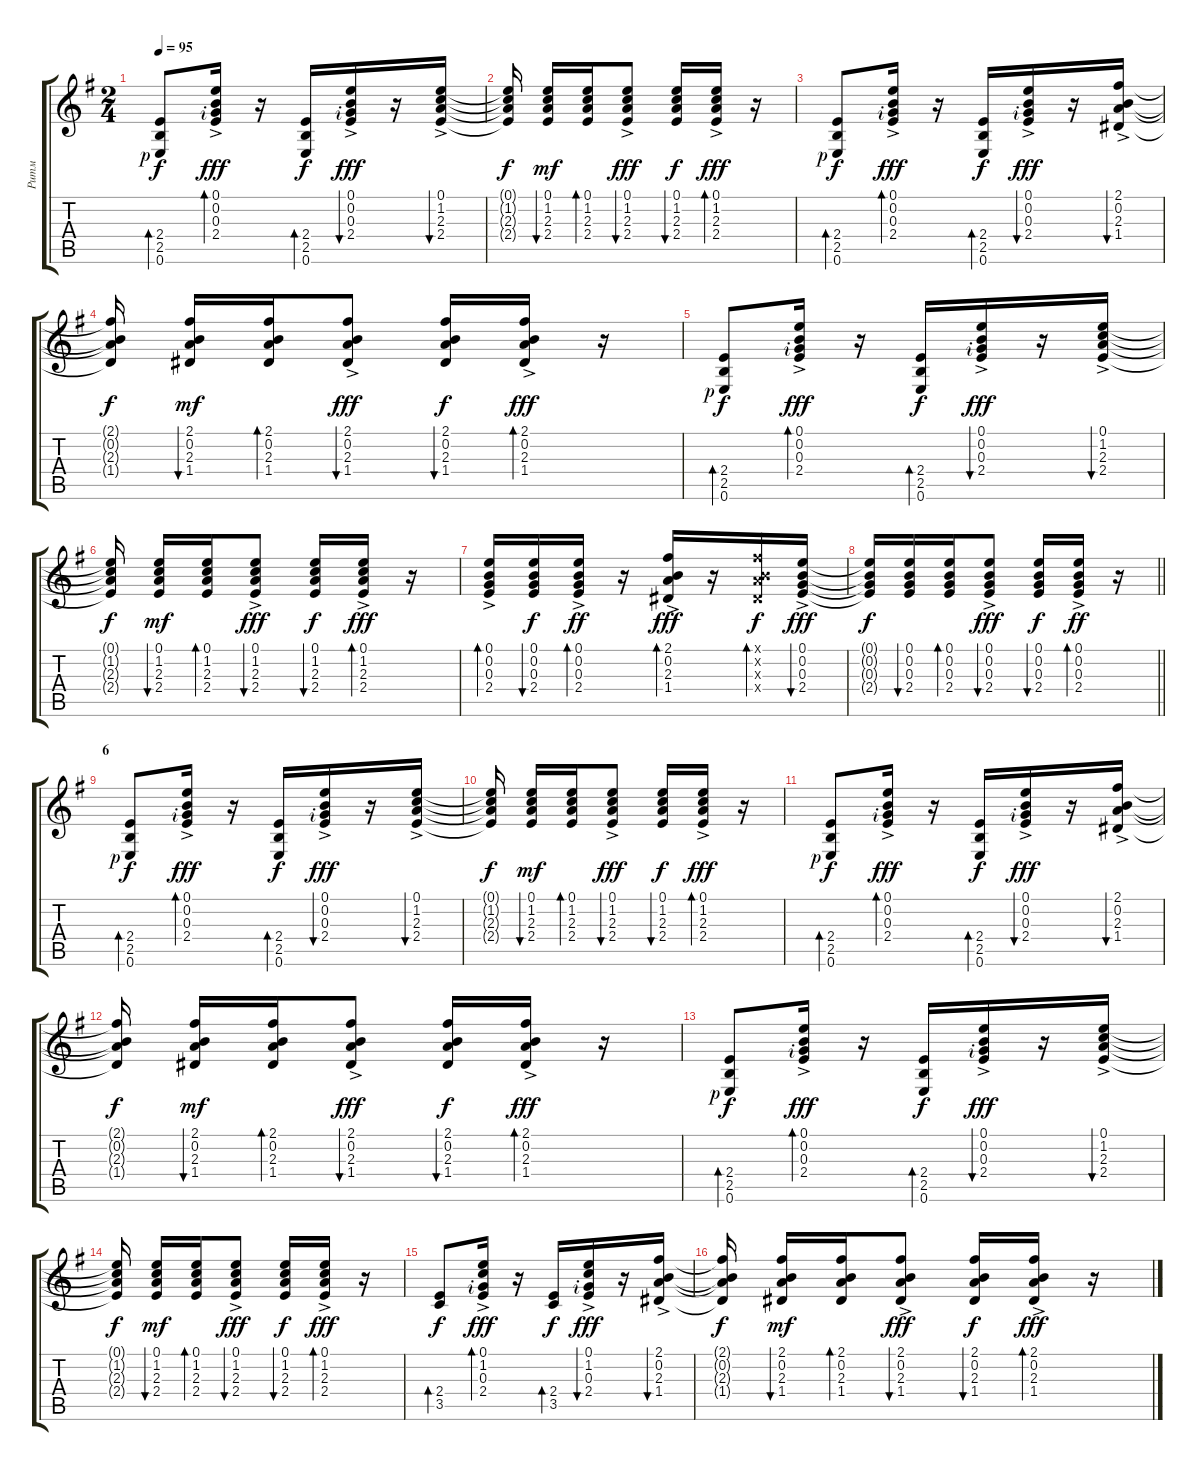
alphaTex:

\track ("Ритм" "Ритм") {instrument electricguitarmuted}
\staff {score tabs}
\tuning (E4 B3 G3 D3 A2 E2) {hide}
\ts (2 4)
\tempo 95
\clef g2
\ks eminor
(2.4 2.5 0.6{rf 1}).8{bd 30 dy f} (0.1{ac} 0.2{ac} 0.3{ac rf 2} 2.4{ac}).16{bd 30 dy fff} r.16{beam merge} (2.4 2.5 0.6).16{bd 30 dy f beam merge} (0.1{ac} 0.2{ac} 0.3{ac rf 2} 2.4{ac}).16{bu 30 dy fff} r.16 (0.1{ac} 1.2{ac} 2.3{ac} 2.4{ac}).16{bu 30} |
(0.1{t} 1.2{t} 2.3{t} 2.4{t}).16{dy f beam split} (0.1 1.2 2.3 2.4).16{bu 30 dy mf} (0.1 1.2 2.3 2.4).16{bd 30} (0.1{ac} 1.2{ac} 2.3{ac} 2.4{ac}).8{bu 30 dy fff} (0.1 1.2 2.3 2.4).16{bu 30 dy f} (0.1{ac} 1.2{ac} 2.3{ac} 2.4{ac}).16{bd 30 dy fff} r.16 |
(2.4 2.5 0.6{rf 1}).8{bd 30 dy f} (0.1{ac} 0.2{ac} 0.3{ac rf 2} 2.4{ac}).16{bd 30 dy fff} r.16{beam merge} (2.4 2.5 0.6).16{bd 30 dy f beam merge} (0.1{ac} 0.2{ac} 0.3{ac rf 2} 2.4{ac}).16{bu 30 dy fff} r.16 (2.1{ac} 0.2{ac} 2.3{ac} 1.4{ac}).16{bu 30} |
(2.1{t} 0.2{t} 2.3{t} 1.4{t}).16{dy f beam split} (2.1 0.2 2.3 1.4).16{bu 30 dy mf} (2.1 0.2 2.3 1.4).16{bd 30} (2.1{ac} 0.2{ac} 2.3{ac} 1.4{ac}).8{bu 30 dy fff} (2.1 0.2 2.3 1.4).16{bu 30 dy f} (2.1{ac} 0.2{ac} 2.3{ac} 1.4{ac}).16{bd 30 dy fff} r.16 |
(2.4 2.5 0.6{rf 1}).8{bd 30 dy f} (0.1{ac} 0.2{ac} 0.3{ac rf 2} 2.4{ac}).16{bd 30 dy fff} r.16{beam merge} (2.4 2.5 0.6).16{bd 30 dy f beam merge} (0.1{ac} 0.2{ac} 0.3{ac rf 2} 2.4{ac}).16{bu 30 dy fff} r.16 (0.1{ac} 1.2{ac} 2.3{ac} 2.4{ac}).16{bu 30} |
(0.1{t} 1.2{t} 2.3{t} 2.4{t}).16{dy f beam split} (0.1 1.2 2.3 2.4).16{bu 30 dy mf} (0.1 1.2 2.3 2.4).16{bd 30} (0.1{ac} 1.2{ac} 2.3{ac} 2.4{ac}).8{bu 30 dy fff} (0.1 1.2 2.3 2.4).16{bu 30 dy f} (0.1{ac} 1.2{ac} 2.3{ac} 2.4{ac}).16{bd 30 dy fff} r.16 |
(0.1{ac} 0.2{ac} 0.3{ac} 2.4{ac}).16{bd 30} (0.1 0.2 0.3 2.4).16{bu 30 dy f} (0.1{ac} 0.2{ac} 0.3{ac} 2.4{ac}).16{bd 30 dy ff} r.16 (2.1{ac} 0.2{ac} 2.3{ac} 1.4{ac}).16{bd 30 dy fff} r.16 (2.1{x} 0.2{x} 2.3{x} 1.4{x}).16{bd 30 dy f} (0.1{ac} 0.2{ac} 0.3{ac} 2.4{ac}).16{bu 30 dy fff} |
\barLineRight lightlight
(0.1{t} 0.2{t} 0.3{t} 2.4{t}).16{dy f} (0.1 0.2 0.3 2.4).16{bu 30} (0.1 0.2 0.3 2.4).16{bd 30} (0.1{ac} 0.2{ac} 0.3{ac} 2.4{ac}).8{bu 30 dy fff} (0.1 0.2 0.3 2.4).16{bu 30 dy f} (0.1{ac} 0.2{ac} 0.3{ac} 2.4{ac}).16{bd 30 dy ff} r.16 |
\section ("" "6")
(2.4 2.5 0.6{rf 1}).8{bd 30 dy f} (0.1{ac} 0.2{ac} 0.3{ac rf 2} 2.4{ac}).16{bd 30 dy fff} r.16{beam merge} (2.4 2.5 0.6).16{bd 30 dy f beam merge} (0.1{ac} 0.2{ac} 0.3{ac rf 2} 2.4{ac}).16{bu 30 dy fff} r.16 (0.1{ac} 1.2{ac} 2.3{ac} 2.4{ac}).16{bu 30} |
(0.1{t} 1.2{t} 2.3{t} 2.4{t}).16{dy f beam split} (0.1 1.2 2.3 2.4).16{bu 30 dy mf} (0.1 1.2 2.3 2.4).16{bd 30} (0.1{ac} 1.2{ac} 2.3{ac} 2.4{ac}).8{bu 30 dy fff} (0.1 1.2 2.3 2.4).16{bu 30 dy f} (0.1{ac} 1.2{ac} 2.3{ac} 2.4{ac}).16{bd 30 dy fff} r.16 |
(2.4 2.5 0.6{rf 1}).8{bd 30 dy f} (0.1{ac} 0.2{ac} 0.3{ac rf 2} 2.4{ac}).16{bd 30 dy fff} r.16{beam merge} (2.4 2.5 0.6).16{bd 30 dy f beam merge} (0.1{ac} 0.2{ac} 0.3{ac rf 2} 2.4{ac}).16{bu 30 dy fff} r.16 (2.1{ac} 0.2{ac} 2.3{ac} 1.4{ac}).16{bu 30} |
(2.1{t} 0.2{t} 2.3{t} 1.4{t}).16{dy f beam split} (2.1 0.2 2.3 1.4).16{bu 30 dy mf} (2.1 0.2 2.3 1.4).16{bd 30} (2.1{ac} 0.2{ac} 2.3{ac} 1.4{ac}).8{bu 30 dy fff} (2.1 0.2 2.3 1.4).16{bu 30 dy f} (2.1{ac} 0.2{ac} 2.3{ac} 1.4{ac}).16{bd 30 dy fff} r.16 |
(2.4 2.5 0.6{rf 1}).8{bd 30 dy f} (0.1{ac} 0.2{ac} 0.3{ac rf 2} 2.4{ac}).16{bd 30 dy fff} r.16{beam merge} (2.4 2.5 0.6).16{bd 30 dy f beam merge} (0.1{ac} 0.2{ac} 0.3{ac rf 2} 2.4{ac}).16{bu 30 dy fff} r.16 (0.1{ac} 1.2{ac} 2.3{ac} 2.4{ac}).16{bu 30} |
(0.1{t} 1.2{t} 2.3{t} 2.4{t}).16{dy f beam split} (0.1 1.2 2.3 2.4).16{bu 30 dy mf} (0.1 1.2 2.3 2.4).16{bd 30} (0.1{ac} 1.2{ac} 2.3{ac} 2.4{ac}).8{bu 30 dy fff} (0.1 1.2 2.3 2.4).16{bu 30 dy f} (0.1{ac} 1.2{ac} 2.3{ac} 2.4{ac}).16{bd 30 dy fff} r.16 |
(2.4 3.5).8{bd 30 dy f} (0.1{ac} 1.2{ac} 0.3{ac rf 2} 2.4{ac}).16{bd 30 dy fff} r.16{beam merge} (2.4 3.5).16{bd 30 dy f beam merge} (0.1{ac} 1.2{ac} 0.3{ac rf 2} 2.4{ac}).16{bu 30 dy fff} r.16 (2.1{ac} 0.2{ac} 2.3{ac} 1.4{ac}).16{bu 30} |
(2.1{t} 0.2{t} 2.3{t} 1.4{t}).16{dy f beam split} (2.1 0.2 2.3 1.4).16{bu 30 dy mf} (2.1 0.2 2.3 1.4).16{bd 30} (2.1{ac} 0.2{ac} 2.3{ac} 1.4{ac}).8{bu 30 dy fff} (2.1 0.2 2.3 1.4).16{bu 30 dy f} (2.1{ac} 0.2{ac} 2.3{ac} 1.4{ac}).16{bd 30 dy fff} r.16
